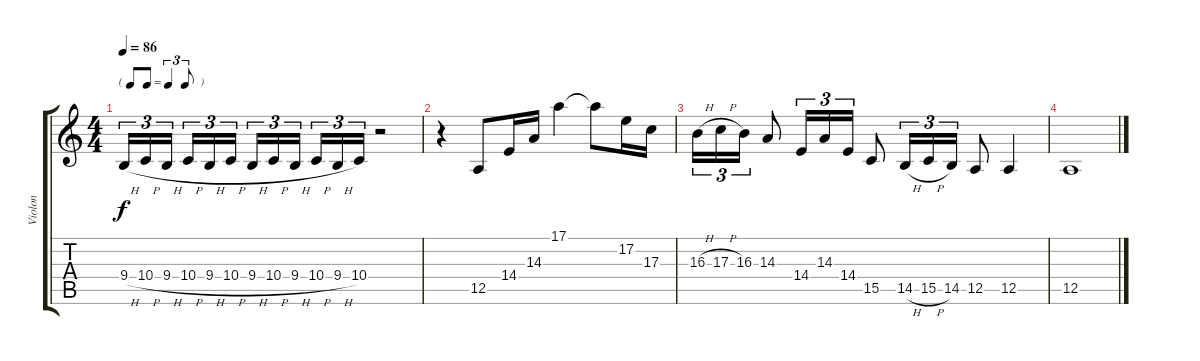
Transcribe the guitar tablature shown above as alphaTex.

\track ("Violon" "Violon") {instrument violin}
\staff {score tabs}
\tuning (E4 B3 G3 D3 A2 E2) {hide}
\ts (4 4)
\tf triplet8th
\tempo 86
\clef g2
\ks c
9.4{h}.16{tu (3 2) dy f} 10.4{h}.16{tu (3 2)} 9.4{h}.16{tu (3 2) beam splitsecondary} 10.4{h}.16{tu (3 2)} 9.4{h}.16{tu (3 2)} 10.4{h}.16{tu (3 2)} 9.4{h}.16{tu (3 2)} 10.4{h}.16{tu (3 2)} 9.4{h}.16{tu (3 2) beam splitsecondary} 10.4{h}.16{tu (3 2)} 9.4{h}.16{tu (3 2)} 10.4.16{tu (3 2)} r.2 |
r.4 12.5.8 14.4.16 14.3.16 17.1.4 17.1{t}.8 17.2.16 17.3.16 |
16.3{h}.16{tu (3 2)} 17.3{h}.16{tu (3 2)} 16.3.16{tu (3 2)} 14.3.8 14.4.16{tu (3 2)} 14.3.16{tu (3 2)} 14.4.16{tu (3 2)} 15.5.8 14.5{h}.16{tu (3 2)} 15.5{h}.16{tu (3 2)} 14.5.16{tu (3 2)} 12.5.8 12.5.4 |
12.5.1
